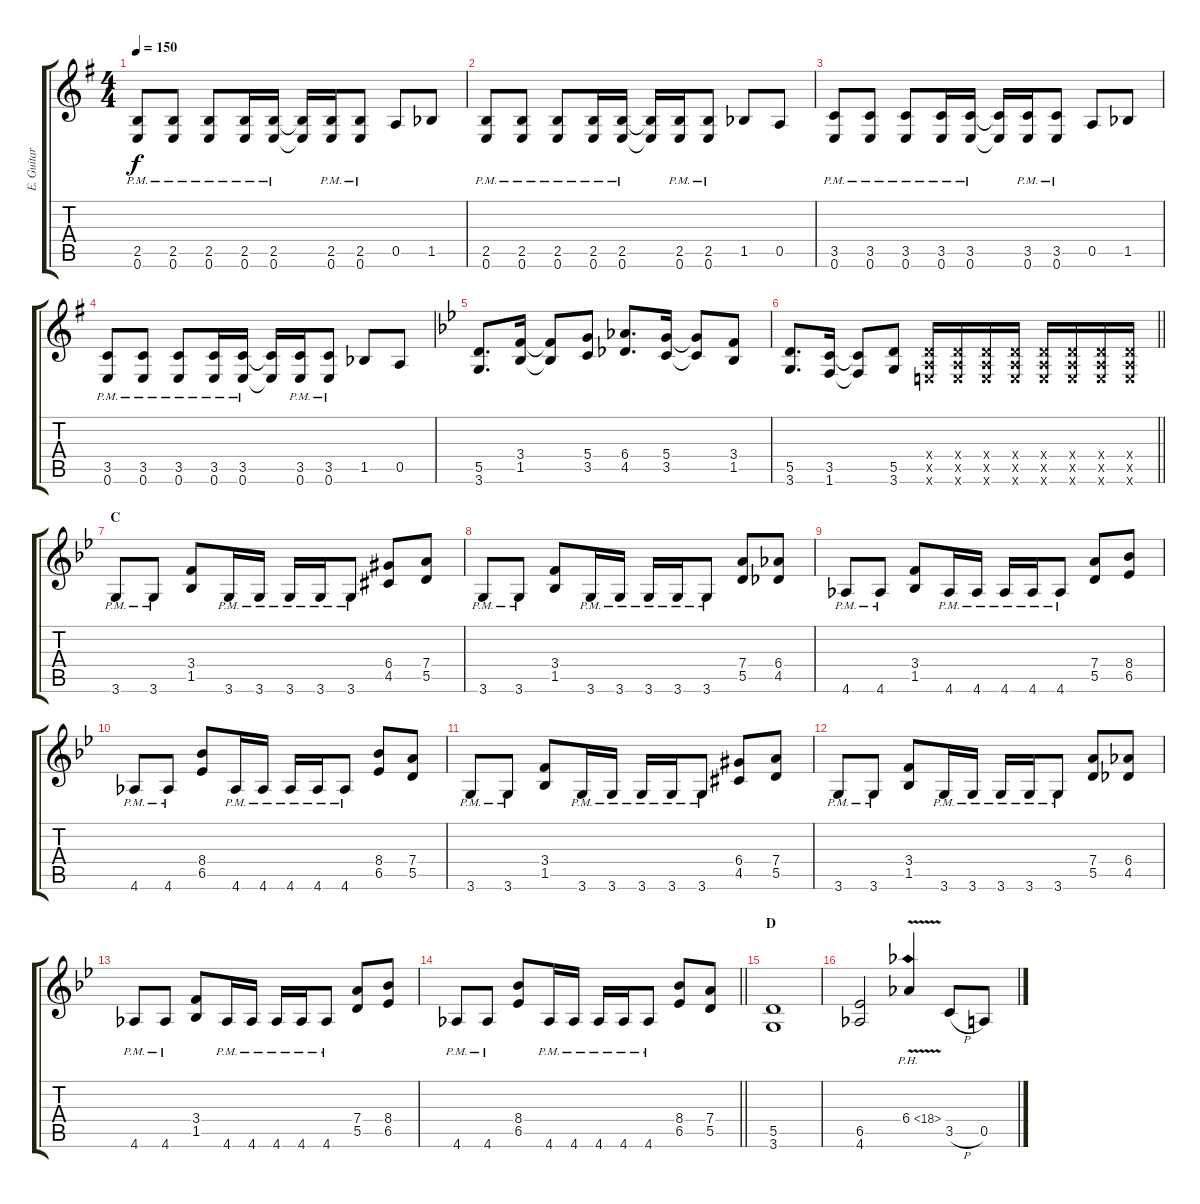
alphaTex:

\track ("E. Guitar II" "E. Guitar ") {instrument overdrivenguitar}
\staff {score tabs}
\tuning (E4 B3 G3 D3 A2 E2) {hide}
\ts (4 4)
\tempo 150
\clef g2
\ks g
(2.5{pm} 0.6{pm}).8{dy f} (2.5{pm} 0.6{pm}).8 (2.5{pm} 0.6{pm}).8 (2.5{pm} 0.6{pm}).16 (2.5{pm} 0.6{pm}).16 (2.5{t} 0.6{t}).16 (2.5{pm} 0.6{pm}).16 (2.5{pm} 0.6{pm}).8 0.5.8 1.5{acc b}.8 |
(2.5{pm} 0.6{pm}).8 (2.5{pm} 0.6{pm}).8 (2.5{pm} 0.6{pm}).8 (2.5{pm} 0.6{pm}).16 (2.5{pm} 0.6{pm}).16 (2.5{t} 0.6{t}).16 (2.5{pm} 0.6{pm}).16 (2.5{pm} 0.6{pm}).8 1.5{acc b}.8 0.5.8 |
(3.5{pm} 0.6{pm}).8 (3.5{pm} 0.6{pm}).8 (3.5{pm} 0.6{pm}).8 (3.5{pm} 0.6{pm}).16 (3.5{pm} 0.6{pm}).16 (3.5{t} 0.6{t}).16 (3.5{pm} 0.6{pm}).16 (3.5{pm} 0.6{pm}).8 0.5.8 1.5{acc b}.8 |
(3.5{pm} 0.6{pm}).8 (3.5{pm} 0.6{pm}).8 (3.5{pm} 0.6{pm}).8 (3.5{pm} 0.6{pm}).16 (3.5{pm} 0.6{pm}).16 (3.5{t} 0.6{t}).16 (3.5{pm} 0.6{pm}).16 (3.5{pm} 0.6{pm}).8 1.5{acc b}.8 0.5.8 |
\ks bb
(5.5 3.6).8{d} (3.4 1.5).16 (3.4{t} 1.5{t}).8 (5.4 3.5).8 (6.4 4.5).8{d} (5.4 3.5).16 (5.4{t} 3.5{t}).8 (3.4 1.5).8 |
\barLineRight lightlight
(5.5 3.6).8{d} (3.5 1.6).16 (3.5{t} 1.6{t}).8 (5.5 3.6).8 (0.4{x} 0.5{x} 0.6{x}).16 (0.4{x} 0.5{x} 0.6{x}).16 (0.4{x} 0.5{x} 0.6{x}).16 (0.4{x} 0.5{x} 0.6{x}).16 (0.4{x} 0.5{x} 0.6{x}).16 (0.4{x} 0.5{x} 0.6{x}).16 (0.4{x} 0.5{x} 0.6{x}).16 (0.4{x} 0.5{x} 0.6{x}).16 |
\section ("" "C")
3.6{pm}.8 3.6{pm}.8 (3.4 1.5).8 3.6{pm}.16 3.6{pm}.16 3.6{pm}.16 3.6{pm}.16 3.6{pm}.8 (6.4{acc #} 4.5{acc #}).8 (7.4 5.5).8 |
3.6{pm}.8 3.6{pm}.8 (3.4 1.5).8 3.6{pm}.16 3.6{pm}.16 3.6{pm}.16 3.6{pm}.16 3.6{pm}.8 (7.4 5.5).8 (6.4 4.5).8 |
4.6{pm}.8 4.6{pm}.8 (3.4 1.5).8 4.6{pm}.16 4.6{pm}.16 4.6{pm}.16 4.6{pm}.16 4.6{pm}.8 (7.4 5.5).8 (8.4 6.5).8 |
4.6{pm}.8 4.6{pm}.8 (8.4 6.5).8 4.6{pm}.16 4.6{pm}.16 4.6{pm}.16 4.6{pm}.16 4.6{pm}.8 (8.4 6.5).8 (7.4 5.5).8 |
3.6{pm}.8 3.6{pm}.8 (3.4 1.5).8 3.6{pm}.16 3.6{pm}.16 3.6{pm}.16 3.6{pm}.16 3.6{pm}.8 (6.4{acc #} 4.5{acc #}).8 (7.4 5.5).8 |
3.6{pm}.8 3.6{pm}.8 (3.4 1.5).8 3.6{pm}.16 3.6{pm}.16 3.6{pm}.16 3.6{pm}.16 3.6{pm}.8 (7.4 5.5).8 (6.4 4.5).8 |
4.6{pm}.8 4.6{pm}.8 (3.4 1.5).8 4.6{pm}.16 4.6{pm}.16 4.6{pm}.16 4.6{pm}.16 4.6{pm}.8 (7.4 5.5).8 (8.4 6.5).8 |
\barLineRight lightlight
4.6{pm}.8 4.6{pm}.8 (8.4 6.5).8 4.6{pm}.16 4.6{pm}.16 4.6{pm}.16 4.6{pm}.16 4.6{pm}.8 (8.4 6.5).8 (7.4 5.5).8 |
\section ("" "D")
(5.5 3.6).1 |
(6.5 4.6).2 6.4{ph 12 v}.4 3.5{h}.8 0.5.8
